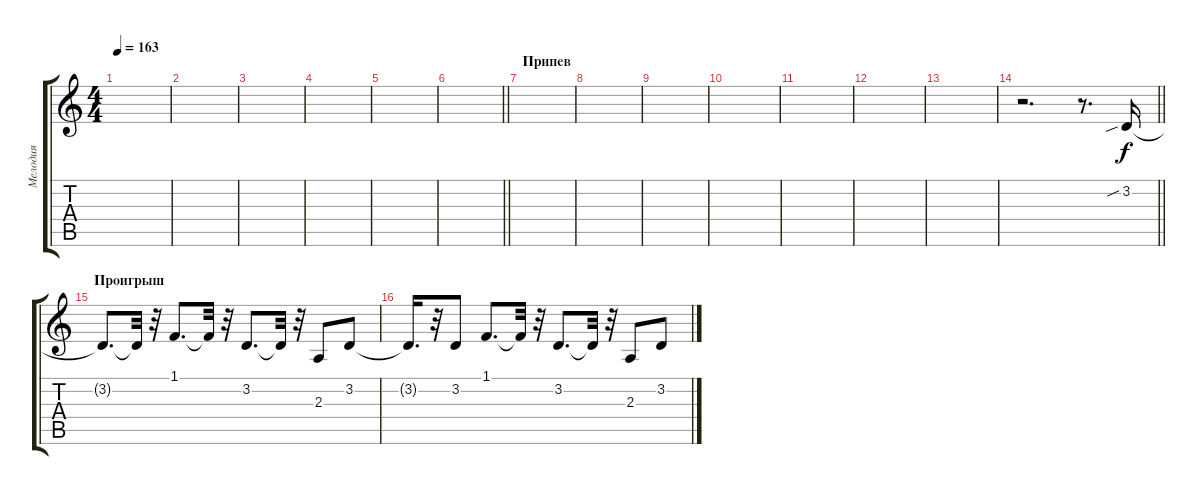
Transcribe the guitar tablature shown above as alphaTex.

\track ("Мелодия" "Мелодия") {instrument tuba}
\staff {score tabs}
\tuning (E4 B3 G3 D3 A2 E2) {hide}
\ts (4 4)
\tempo 163
\clef g2
\ks c
|
|
|
|
|
\barLineRight lightlight
|
\section ("" "Припев")
|
|
|
|
|
|
|
\barLineRight lightlight
r.2{d} r.8{d} 3.2{sib}.16 |
\section ("" "Проигрыш")
3.2{t}.8{d} 3.2{t}.32 r.32 1.1.8{d} 1.1{t}.32 r.32 3.2.8{d} 3.2{t}.32 r.32 2.3.8 3.2.8 |
3.2{t}.16{d} r.32 3.2.8 1.1.8{d} 1.1{t}.32 r.32 3.2.8{d} 3.2{t}.32 r.32 2.3.8 3.2.8
